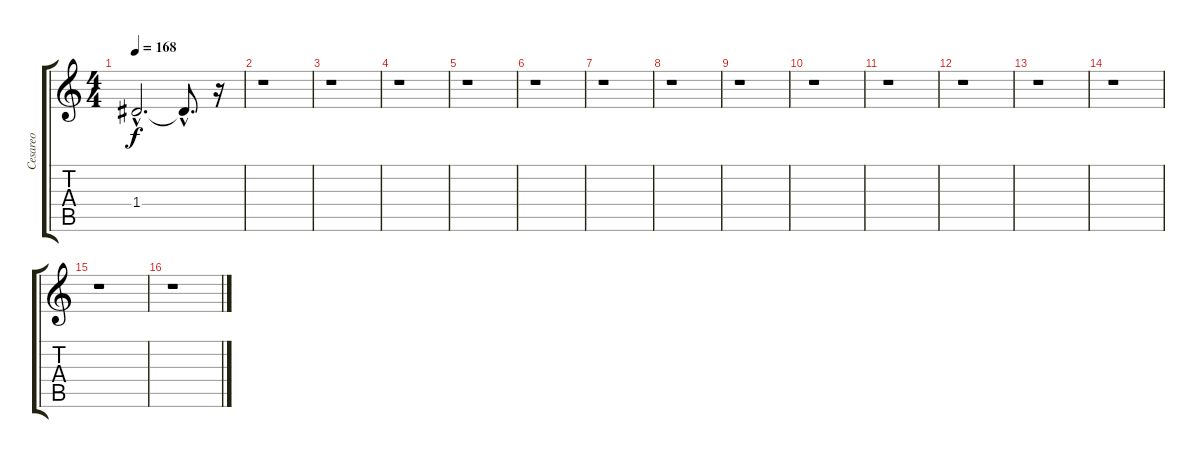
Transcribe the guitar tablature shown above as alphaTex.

\track ("Cesareo" "Cesareo") {instrument overdrivenguitar}
\staff {score tabs}
\tuning (E4 B3 G3 D3 A2 E2) {hide}
\ts (4 4)
\tempo 168
\clef g2
\ks c
1.4{hac t}.2{d dy f} 1.4{hac t}.8{d} r.16 |
r.1 |
r.1 |
r.1 |
r.1 |
r.1 |
r.1 |
r.1 |
r.1 |
r.1 |
r.1 |
r.1 |
r.1 |
r.1 |
r.1 |
r.1
